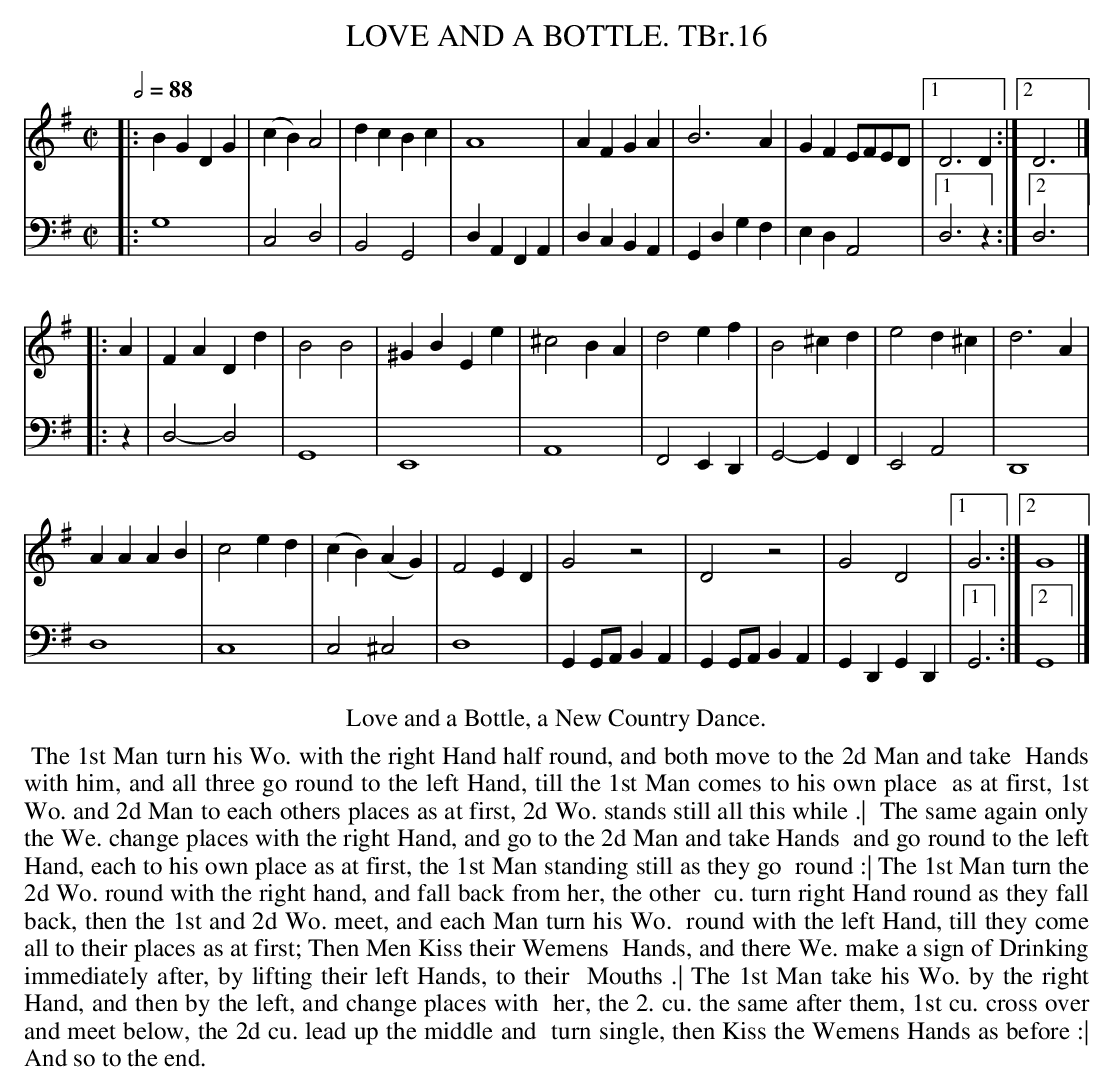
X:1
T: LOVE AND A BOTTLE. TBr.16
M: C|
L: 1/4
Q: 1/2=88
K:G
V: 1
|:BG DG | (cB) A2 | dcBc | A4 |\\
AF GA | B3 A | GF E/F/E/D/ |1 D3 D :|2 D3 |]
|: A |FA Dd | B2 B2 | ^GB Ee | ^c2 BA |\\
d2 ef | B2 ^cd | e2 d^c | d3 A |
AA AB | c2 ed | (cB) (AG) | F2 ED |\\
G2 z2 | D2 z2 | G2 D2 |1 G3 :|2 G4 |]
V: 2 clef=bass
|: G,4 | C,2 D,2 | B,,2 G,,2 | D,A,, F,,A,, | D,C, B,,A,, |
G,,D, G,F, | E,D, A,,2 |1 D,3 z :|2 D,3 |]|: z | D,2- D,2 |
G,,4 | E,,4 | A,,4 | F,,2 E,,D,, | G,,2- G,,F,, |
E,,2 A,,2 | D,,4 | D,4 | C,4 | C,2 ^C,2 |
D,4 | G,,G,,/2A,,/2 B,,A,, | G,,G,,/2A,,/2 B,,A,, | G,,D,, G,, D,, |1 G,,3 :|2 G,,4 |]
